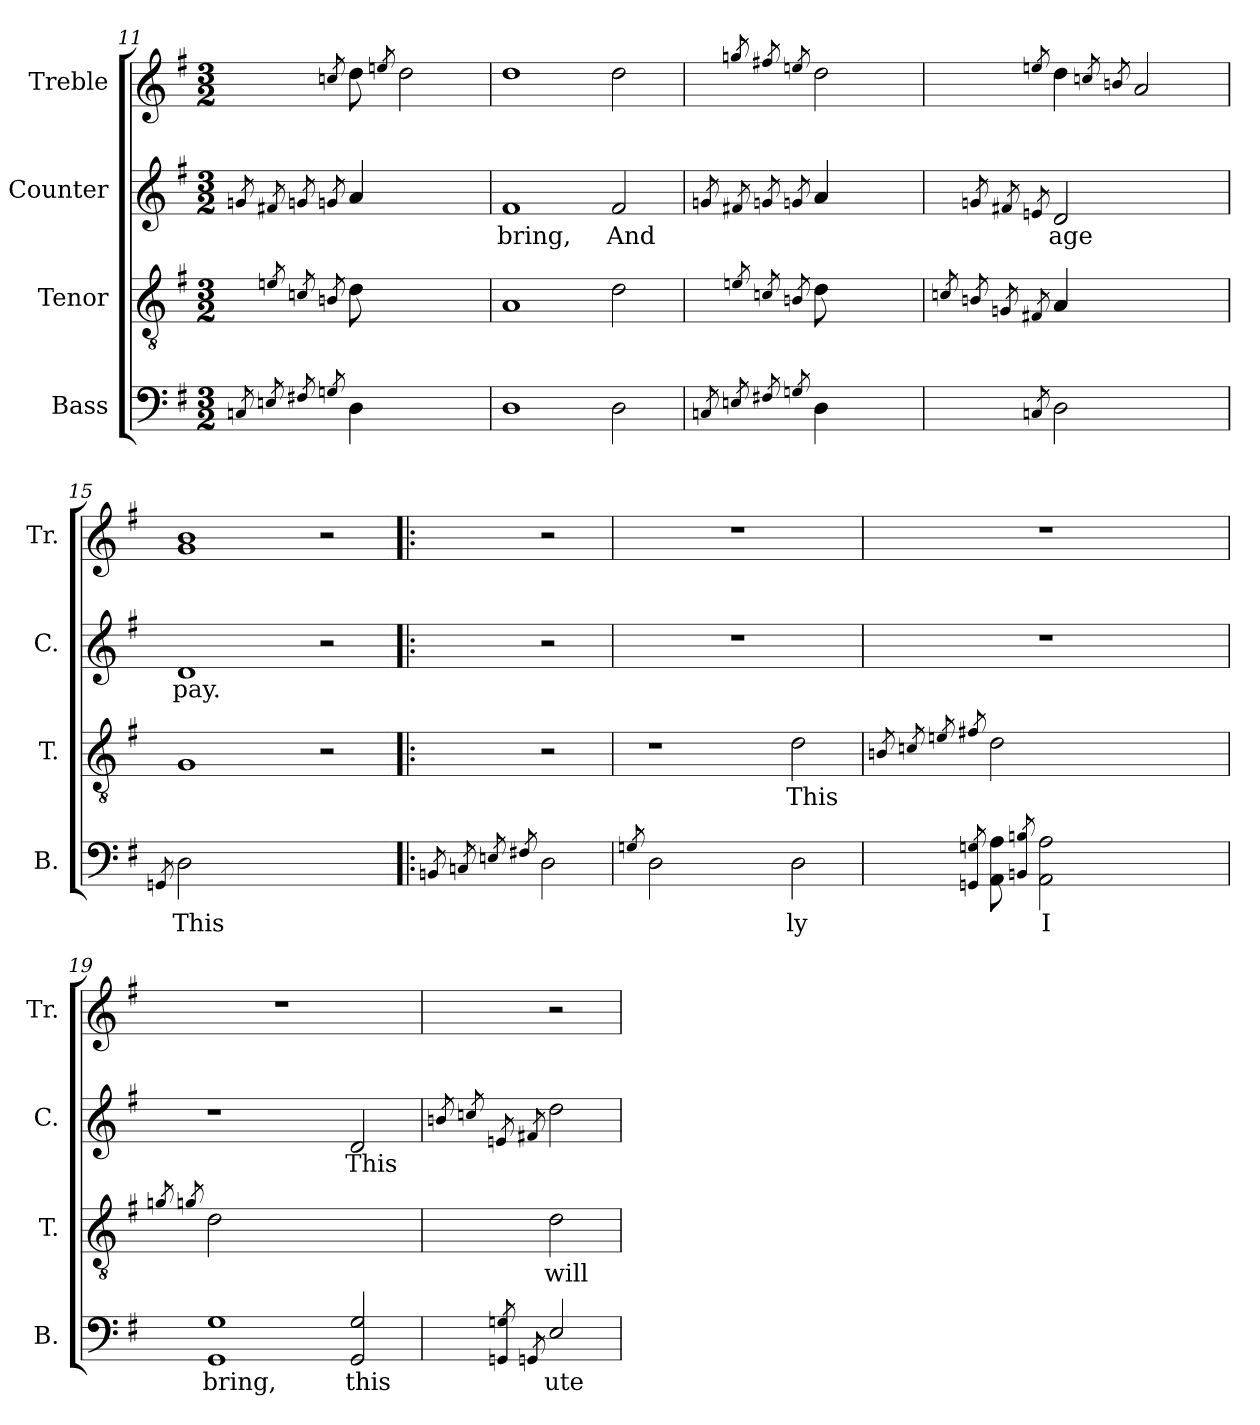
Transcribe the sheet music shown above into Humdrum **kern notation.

**kern	**text	**kern	**text	**kern	**text	**kern	**text
*part4	*part4	*part3	*part3	*part2	*part2	*part1	*part1
*staff4	*staff4	*staff3	*staff3	*staff2	*staff2	*staff1	*staff1
*I"Bass	*	*I"Tenor	*	*I"Counter	*	*I"Treble	*
*I'B.	*	*I'T.	*	*I'C.	*	*I'Tr.	*
!!LO:PB:g=z
*clefF4	*	*clefGv2	*	*clefG2	*	*clefG2	*
*k[f#]	*	*k[f#]	*	*k[f#]	*	*k[f#]	*
*G:	*	*G:	*	*G:	*	*G:	*
*M3/2	*	*M3/2	*	*M3/2	*	*M3/2	*
=11	=11	=11	=11	=11	=11	=11	=11
8qCn/	.	.	.	8qgn/	.	.	.
8qEn/	.	8qen/	.	8qf#X/	.	.	.
8qF#X/	.	8qcn/	.	8qgn/	.	.	.
8qGn/	.	8qBn/	.	8qgn/	.	8qccn/	.
!	!LO:LY:b:cj	!	!LO:LY:b:cj	!	!LO:LY:b:cj	!	!LO:LY:b:cj
4D\	.	8d\	.	4a/	.	8dd\	.
.	.	.	.	.	.	8qeen/	.
!	!	!	!	!	!	!	!LO:LY:b:cj
.	.	2ryy	.	.	.	2dd\	.
4.ryy	.	.	.	4.ryy	.	.	.
=12	=12	=12	=12	=12	=12	=12	=12
!	!LO:LY:b:cj	!	!LO:LY:b:cj	!	!LO:LY:b:cj	!	!LO:LY:b:cj
1D	.	1A	.	1f#	bring,	1dd	.
!	!LO:LY:b:cj	!	!LO:LY:b:cj	!	!LO:LY:b:cj	!	!LO:LY:b:cj
2D\	.	2d\	.	2f#/	And	2dd\	.
=13	=13	=13	=13	=13	=13	=13	=13
8qCn/	.	.	.	8qgn/	.	.	.
8qEn/	.	8qen/	.	8qf#X/	.	8qggn/	.
8qF#X/	.	8qcn/	.	8qgn/	.	8qff#X/	.
8qGn/	.	8qBn/	.	8qgn/	.	8qeen/	.
!	!LO:LY:b:cj	!	!LO:LY:b:cj	!	!LO:LY:b:cj	!	!LO:LY:b:cj
4D\	.	8d\	.	4a/	.	2dd\	.
.	.	4.ryy	.	.	.	.	.
4ryy	.	.	.	4ryy	.	.	.
=14	=14	=14	=14	=14	=14	=14	=14
.	.	8qcn/	.	.	.	.	.
.	.	8qBn/	.	8qgn/	.	.	.
.	.	8qGn/	.	8qf#X/	.	.	.
8qCn/	.	8qF#X/	.	8qen/	.	8qeen/	.
!	!LO:LY:b:cj	!	!LO:LY:b:cj	!	!LO:LY:b:cj	!	!LO:LY:b:cj
2D\	.	4A/	.	2d/	age	4dd\	.
.	.	.	.	.	.	8qccn/	.
.	.	.	.	.	.	8qbn/	.
!	!	!	!	!	!	!	!LO:LY:b:cj
.	.	2ryy	.	.	.	2a/	.
4ryy	.	.	.	4ryy	.	.	.
=15	=15	=15	=15	=15	=15	=15	=15
8qGGn/	.	.	.	.	.	.	.
!	!LO:LY:b:cj	!	!LO:LY:b:cj	!	!LO:LY:b:cj	!	!LO:LY:b:cj
2D\	This	1G	.	1d	pay.	1b 1g	.
1ryy	.	.	.	.	.	.	.
.	.	2r	.	2r	.	2r	.
=16!|:	=16!|:	=16!|:	=16!|:	=16!|:	=16!|:	=16!|:	=16!|:
8qBBn/	.	.	.	.	.	.	.
8qCn/	.	.	.	.	.	.	.
8qEn/	.	.	.	.	.	.	.
8qF#X/	.	.	.	.	.	.	.
!	!LO:LY:b:cj	!	!	!	!	!	!
2D\	.	2r	.	2r	.	2r	.
=17	=17	=17	=17	=17	=17	=17	=17
8qGn/	.	.	.	.	.	.	.
!	!LO:LY:b:cj	!	!	!	!	!	!
2D\	-	1r	.	1.r	.	1.r	.
2ryy	.	.	.	.	.	.	.
!	!LO:LY:b:cj	!	!LO:LY:b:cj	!	!	!	!
2D\	-ly	2d\	This	.	.	.	.
=18	=18	=18	=18	=18	=18	=18	=18
.	.	8qBn/	.	.	.	.	.
.	.	8qcn/	.	.	.	.	.
.	.	8qen/	.	.	.	.	.
8qGn/ 8qGGn/	.	8qf#X/	.	.	.	.	.
!	!LO:LY:b:cj	!	!LO:LY:b:cj	!	!	!	!
8A\ 8AA\	.	2d\	.	1.r	.	1.r	.
8qBn/ 8qBBn/	.	.	.	.	.	.	.
!	!LO:LY:b:cj	!	!	!	!	!	!
2A\ 2AA\	I	.	.	.	.	.	.
.	.	1ryy	.	.	.	.	.
2..ryy	.	.	.	.	.	.	.
=19	=19	=19	=19	=19	=19	=19	=19
.	.	8qgn/	.	.	.	.	.
.	.	8qgn/	.	.	.	.	.
!	!LO:LY:b:cj	!	!LO:LY:b:cj	!	!	!	!
1G 1GG	bring,	2d\	.	1r	.	1.r	.
.	.	1ryy	.	.	.	.	.
!	!LO:LY:b:cj	!	!	!	!LO:LY:b:cj	!	!
2G/ 2GG/	this	.	.	2d/	This	.	.
!!LO:PB:g=z
=20	=20	=20	=20	=20	=20	=20	=20
.	.	.	.	8qbn/	.	.	.
.	.	.	.	8qccn/	.	.	.
8qGn/ 8qGGn/	.	.	.	8qen/	.	.	.
8qGGn/	.	.	.	8qf#X/	.	.	.
!	!LO:LY:b:cj	!	!LO:LY:b:cj	!	!LO:LY:b:cj	!	!
2E/	ute	2d\	will	2dd\	.	2r	.
=	=	=	=	=	=	=	=
*-	*-	*-	*-	*-	*-	*-	*-
